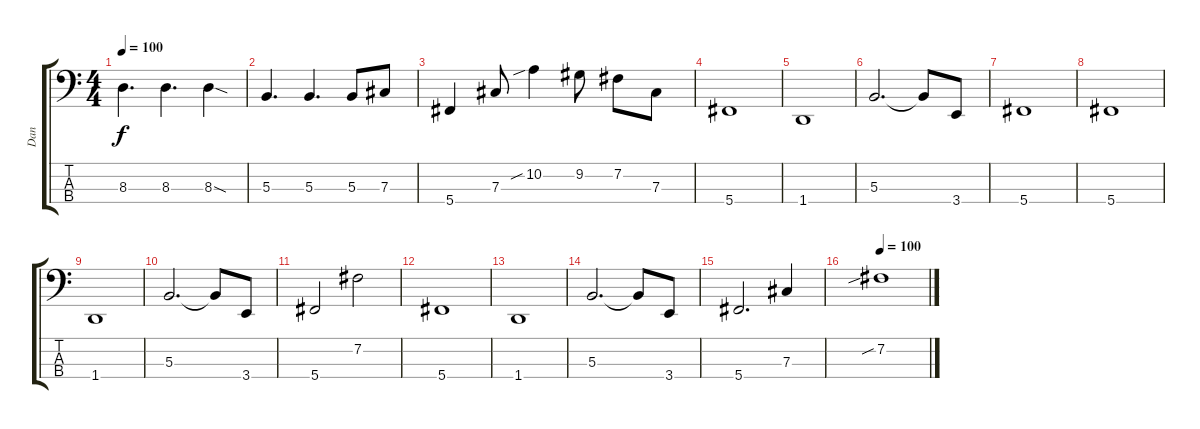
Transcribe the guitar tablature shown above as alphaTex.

\track ("Dan" "Dan") {instrument electricbasspick}
\staff {score tabs}
\tuning (E2 B1 Gb1 Db1) {hide}
\ts (4 4)
\tempo 100
\clef f4
\ks c
8.3.4{d dy f} 8.3.4{d} 8.3{sod}.4 |
5.3.4{d} 5.3.4{d} 5.3.8 7.3.8 |
5.4.4 7.3.8 10.2{sib}.4 9.2.8 7.2.8 7.3.8 |
5.4.1 |
1.4.1 |
5.3.2{d} 5.3{t}.8 3.4.8 |
5.4.1 |
5.4.1 |
1.4.1 |
5.3.2{d} 5.3{t}.8 3.4.8 |
5.4.2 7.2.2 |
5.4.1 |
1.4.1 |
5.3.2{d} 5.3{t}.8 3.4.8 |
5.4.2{d} 7.3.4 |
\tempo 100
7.2{sib}.1
